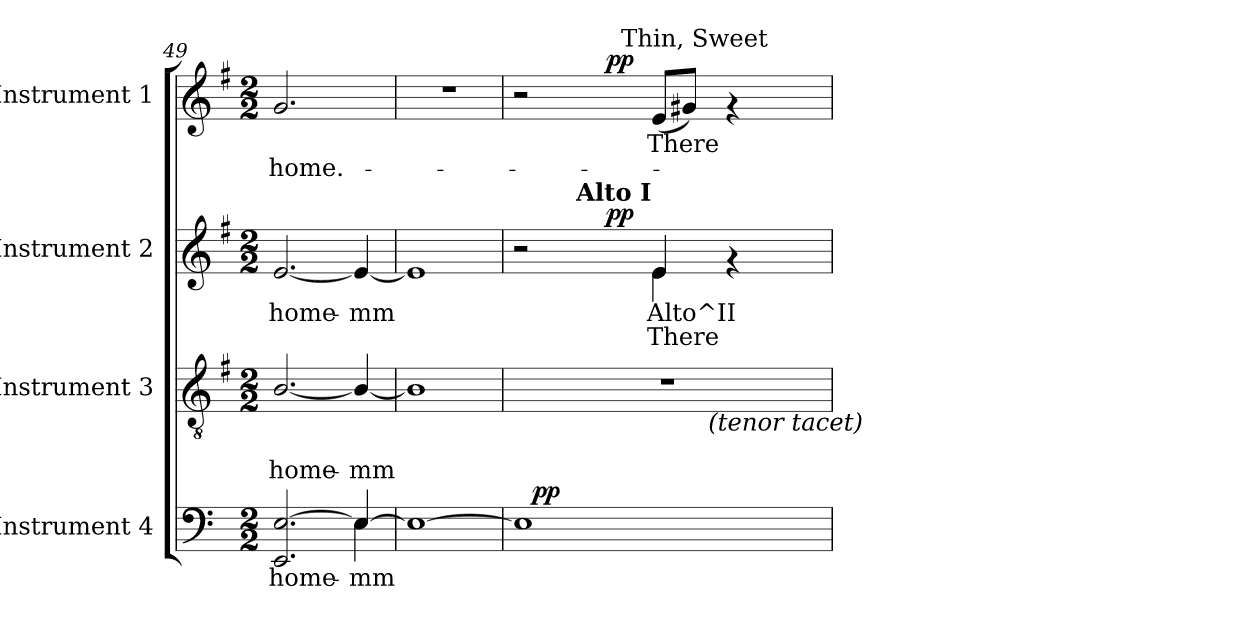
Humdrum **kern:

**kern	**text	**dynam	**kern	**text	**text	**kern	**text	**text	**dynam	**kern	**text	**text	**dynam
*part4	*part4	*part4	*part3	*part3	*part3	*part2	*part2	*part2	*part2	*part1	*part1	*part1	*part1
*staff4	*staff4	*staff4	*staff3	*staff3	*staff3	*staff2	*staff2	*staff2	*staff2	*staff1	*staff1	*staff1	*staff1
*I"Instrument 4	*	*	*I"Instrument 3	*	*	*I"Instrument 2	*	*	*	*I"Instrument 1	*	*	*
*clefF4	*	*	*clefGv2	*	*	*clefG2	*	*	*	*clefG2	*	*	*
*	*	*	*ITrd-3c-5	*	*	*ITrd-3c-5	*	*	*	*ITrd-3c-5	*	*	*
*k[]	*	*	*k[]	*	*	*k[]	*	*	*	*k[]	*	*	*
*C:	*	*	*C:	*	*	*C:	*	*	*	*C:	*	*	*
*M2/2	*	*	*M2/2	*	*	*M2/2	*	*	*	*M2/2	*	*	*
=49	=49	=49	=49	=49	=49	=49	=49	=49	=49	=49	=49	=49	=49
!	!LO:LY:b:rj	!	!	!LO:LY:b:rj	!LO:LY:b:rj	!	!LO:LY:b:rj	!	!	!	!LO:LY:b	!LO:LY:b	!
*^	*	*	*	*	*	*	*	*	*	*	*	*	*
[>2.E/ 2.EE/	2.ryy	home-	.	[<2.e/	.	home-	[<2.a/	home-	.	.	2.cc/	.	home.-	.
!	!	!LO:LY:b:rj	!	!	!LO:LY:b:rj	!LO:LY:b:rj	!	!LO:LY:b:rj	!	!	!	!	!	!
4E/_>	4E\	-mm	.	4e/_<	-	mm	4a/_<	-mm	.	.	4ryy	.	.	.
=50	=50	=50	=50	=50	=50	=50	=50	=50	=50	=50	=50	=50	=50	=50
!	!	!LO:LY:b:rj	!	!	!LO:LY:b:rj	!	!	!LO:LY:b:rj	!	!	!	!	!	!
*v	*v	*	*	*	*	*	*	*	*	*	*	*	*	*
1E_>	.	.	1e]	.	.	1a]	.	.	.	1r	.	.	.
=51	=51	=51	=51	=51	=51	=51	=51	=51	=51	=51	=51	=51	=51
!	!LO:LY:b:rj	!	!	!	!	!	!	!	!	!	!	!	!
*^	*	*	*^	*	*	*^	*	*	*	*^	*	*	*
*	*	*	*	*	*	*	*	*	*^	*	*	*	*	*^	*	*	*
*	*	*	*	*	*	*	*	*	*	*^	*	*	*	*	*	*	*	*	*
1E]	16ryy	.	.	1r	2ryy	.	.	2r	2ryy	4ryy	8ryy	.	.	.	2r	4ryy	4ryy	.	.	.
!	!	!	!LO:DY:a	!	!	!	!	!	!	!	!	!	!	!	!	!	!	!	!	!
.	2...ryy	.	pp	.	.	.	.	.	.	.	.	.	.	.	.	.	.	.	.	.
.	.	.	.	.	.	.	.	.	.	.	16ryy	.	.	.	.	.	.	.	.	.
.	.	.	.	.	.	.	.	.	.	.	64ryy	.	.	.	.	.	.	.	.	.
!	!	!	!	!	!	!	!	!	!	!	!LO:TX:a:B:t=Alto I	!	!	!	!	!	!	!	!	!
.	.	.	.	.	.	.	.	.	.	.	2ryy	.	.	.	.	.	.	.	.	.
.	.	.	.	.	.	.	.	.	.	32.ryy	.	.	.	.	.	32.ryy	16.ryy	.	.	.
!	!	!	!	!	!	!	!	!	!	!	!	!	!	!LO:DY:b	!	!	!	!	!	!LO:DY:b
.	.	.	.	.	.	.	.	.	.	2ryy	.	.	.	pp	.	2ryy	.	.	.	pp
!	!	!	!	!	!	!	!	!	!	!	!	!	!	!	!	!	!LO:TX:a:t=Thin, Sweet	!	!	!
.	.	.	.	.	.	.	.	.	.	.	.	.	.	.	.	.	2ryy	.	.	.
!	!	!	!	!	!	!	!	!	!	!	!	!LO:LY:b:rj	!LO:LY:b:rj	!	!	!	!	!LO:LY:b	!	!
.	.	.	.	.	8ryy	.	.	4a/	4a\	.	.	Alto^II	There	.	(<8a/L	.	.	-There	.	.
!	!	!	!	!	!	!	!	!	!	!	!	!	!	!	!	!	!	!LO:LY:b	!	!
.	.	.	.	.	16ryy	.	.	.	.	.	.	.	.	.	8cc#X/J)	.	.	.	.	.
.	.	.	.	.	64ryy	.	.	.	.	.	.	.	.	.	.	.	.	.	.	.
!	!	!	!	!	!LO:TX:b:i:t=(tenor tacet)	!	!	!	!	!	!	!	!	!	!	!	!	!	!	!
.	.	.	.	.	4ryy	.	.	.	.	.	4ryy	.	.	.	.	.	.	.	.	.
.	.	.	.	.	.	.	.	4rf	4ryy	.	.	.	.	.	4rf	.	.	.	.	.
.	.	.	.	.	.	.	.	.	.	8ryy	.	.	.	.	.	8ryy	.	.	.	.
.	.	.	.	.	.	.	.	.	.	.	.	.	.	.	.	.	8ryy	.	.	.
.	.	.	.	.	.	.	.	.	.	16ryy	.	.	.	.	.	16ryy	.	.	.	.
.	.	.	.	.	32.ryy	.	.	.	.	.	32.ryy	.	.	.	.	.	.	.	.	.
.	.	.	.	.	.	.	.	.	.	.	.	.	.	.	.	.	32ryy	.	.	.
.	.	.	.	.	.	.	.	.	.	64ryy	.	.	.	.	.	64ryy	.	.	.	.
*v	*v	*	*	*	*	*	*	*v	*v	*v	*v	*	*	*	*v	*v	*v	*	*	*
*	*	*	*v	*v	*	*	*	*	*	*	*	*	*	*
=	=	=	=	=	=	=	=	=	=	=	=	=	=
*-	*-	*-	*-	*-	*-	*-	*-	*-	*-	*-	*-	*-	*-
